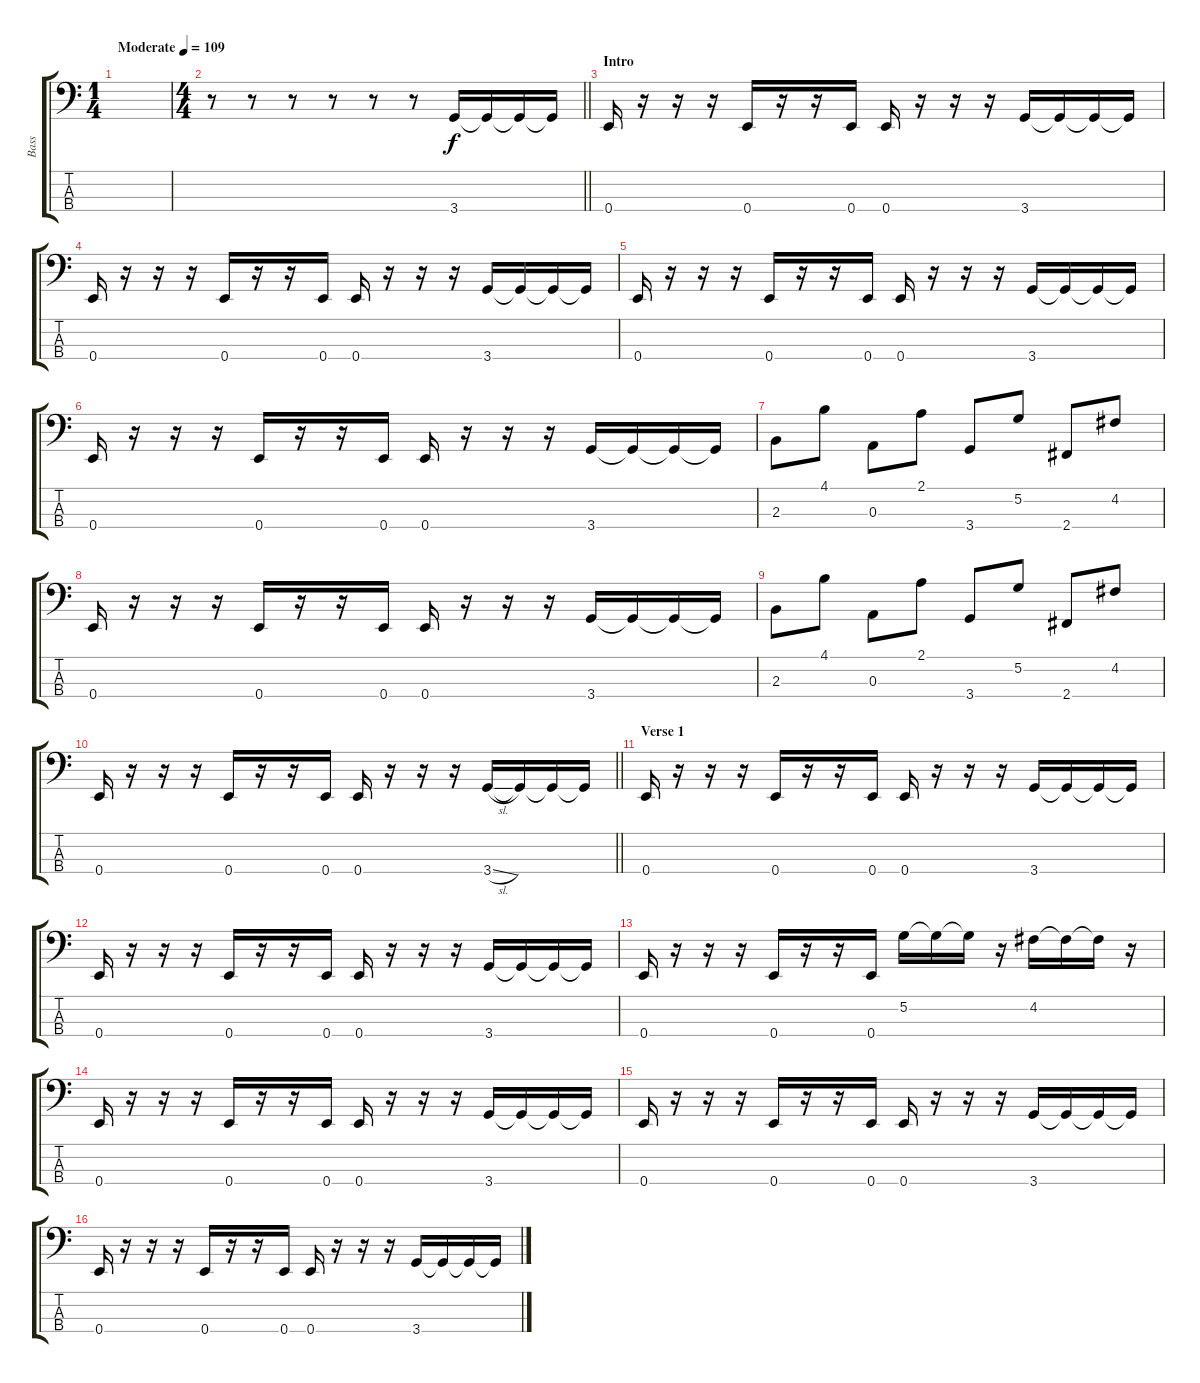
\track ("Bass" "Bass") {instrument electricbassfinger}
\staff {score tabs}
\tuning (G2 D2 A1 E1) {hide}
\ts (1 4)
\tempo (109 "Moderate")
\clef f4
\ks c
|
\ts (4 4)
\barLineRight lightlight
r.8 r.8 r.8 r.8 r.8 r.8 3.4.16 3.4{t}.16 3.4{t}.16 3.4{t}.16 |
\section ("" "Intro")
0.4.16 r.16 r.16 r.16 0.4.16 r.16 r.16 0.4.16 0.4.16 r.16 r.16 r.16 3.4.16 3.4{t}.16 3.4{t}.16 3.4{t}.16 |
0.4.16 r.16 r.16 r.16 0.4.16 r.16 r.16 0.4.16 0.4.16 r.16 r.16 r.16 3.4.16 3.4{t}.16 3.4{t}.16 3.4{t}.16 |
0.4.16 r.16 r.16 r.16 0.4.16 r.16 r.16 0.4.16 0.4.16 r.16 r.16 r.16 3.4.16 3.4{t}.16 3.4{t}.16 3.4{t}.16 |
0.4.16 r.16 r.16 r.16 0.4.16 r.16 r.16 0.4.16 0.4.16 r.16 r.16 r.16 3.4.16 3.4{t}.16 3.4{t}.16 3.4{t}.16 |
2.3.8 4.1.8 0.3.8 2.1.8 3.4.8 5.2.8 2.4.8 4.2.8 |
0.4.16 r.16 r.16 r.16 0.4.16 r.16 r.16 0.4.16 0.4.16 r.16 r.16 r.16 3.4.16 3.4{t}.16 3.4{t}.16 3.4{t}.16 |
2.3.8 4.1.8 0.3.8 2.1.8 3.4.8 5.2.8 2.4.8 4.2.8 |
\barLineRight lightlight
0.4.16 r.16 r.16 r.16 0.4.16 r.16 r.16 0.4.16 0.4.16 r.16 r.16 r.16 3.4{sl}.16 3.4{t}.16 3.4{t}.16 3.4{t}.16 |
\section ("" "Verse 1")
0.4.16 r.16 r.16 r.16 0.4.16 r.16 r.16 0.4.16 0.4.16 r.16 r.16 r.16 3.4.16 3.4{t}.16 3.4{t}.16 3.4{t}.16 |
0.4.16 r.16 r.16 r.16 0.4.16 r.16 r.16 0.4.16 0.4.16 r.16 r.16 r.16 3.4.16 3.4{t}.16 3.4{t}.16 3.4{t}.16 |
0.4.16 r.16 r.16 r.16 0.4.16 r.16 r.16 0.4.16 5.2.16 5.2{t}.16 5.2{t}.16 r.16 4.2.16 4.2{t}.16 4.2{t}.16 r.16 |
0.4.16 r.16 r.16 r.16 0.4.16 r.16 r.16 0.4.16 0.4.16 r.16 r.16 r.16 3.4.16 3.4{t}.16 3.4{t}.16 3.4{t}.16 |
0.4.16 r.16 r.16 r.16 0.4.16 r.16 r.16 0.4.16 0.4.16 r.16 r.16 r.16 3.4.16 3.4{t}.16 3.4{t}.16 3.4{t}.16 |
0.4.16 r.16 r.16 r.16 0.4.16 r.16 r.16 0.4.16 0.4.16 r.16 r.16 r.16 3.4.16 3.4{t}.16 3.4{t}.16 3.4{t}.16
